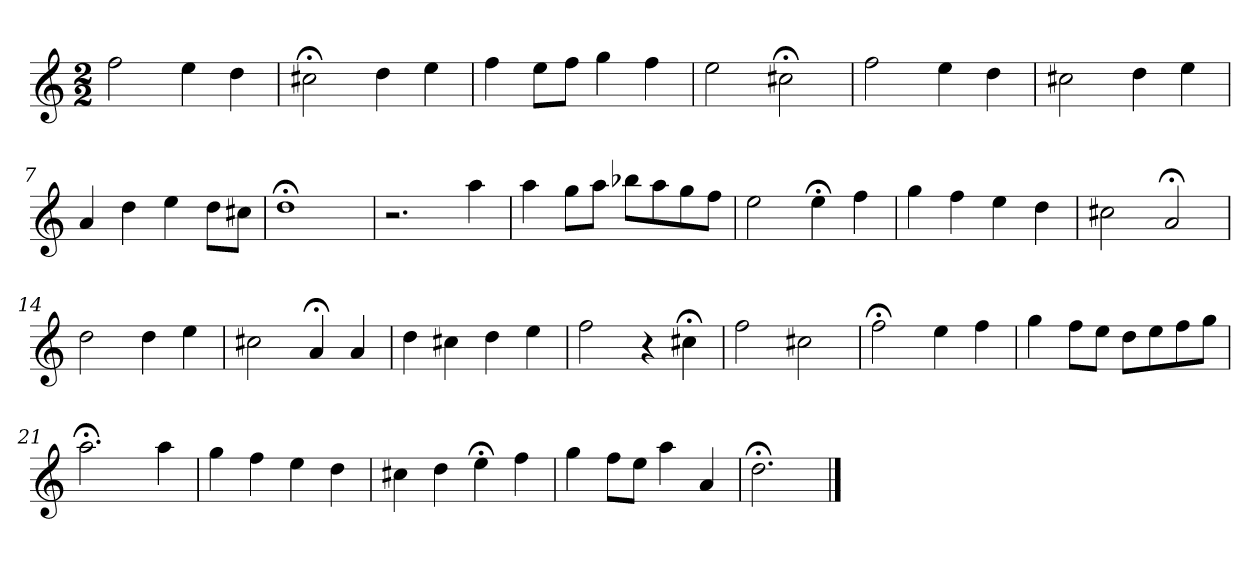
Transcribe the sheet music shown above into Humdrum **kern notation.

**kern
*part1
*staff1
*k[]
*C:
*M2/2
*MM120
=1
2ff
4ee
4dd
=2
2cc#X;<
4dd
4ee
=3
4ff
8eeL
8ffJ
4gg
4ff
=4
2ee
2cc#X;<
=5
2ff
4ee
4dd
=6
2cc#X
4dd
4ee
=7
4a
4dd
4ee
8ddL
8cc#XJ
=8
1dd;<
=9
2.r
4aa
=10
4aa
8ggL
8aaJ
8bb-XL
8aa
8gg
8ffJ
=11
2ee
4ee;<
4ff
=12
4gg
4ff
4ee
4dd
=13
2cc#X
2a;<
=14
2dd
4dd
4ee
=15
2cc#X
4a;<
4a
=16
4dd
4cc#X
4dd
4ee
=17
2ff
4r
4cc#X;<
=18
2ff
2cc#X
=19
2ff;<
4ee
4ff
=20
4gg
8ffL
8eeJ
8ddL
8ee
8ff
8ggJ
=21
2.aa;<
4aa
=22
4gg
4ff
4ee
4dd
=23
4cc#X
4dd
4ee;<
4ff
=24
4gg
8ffL
8eeJ
4aa
4a
=25
2.dd;<
==
*-
